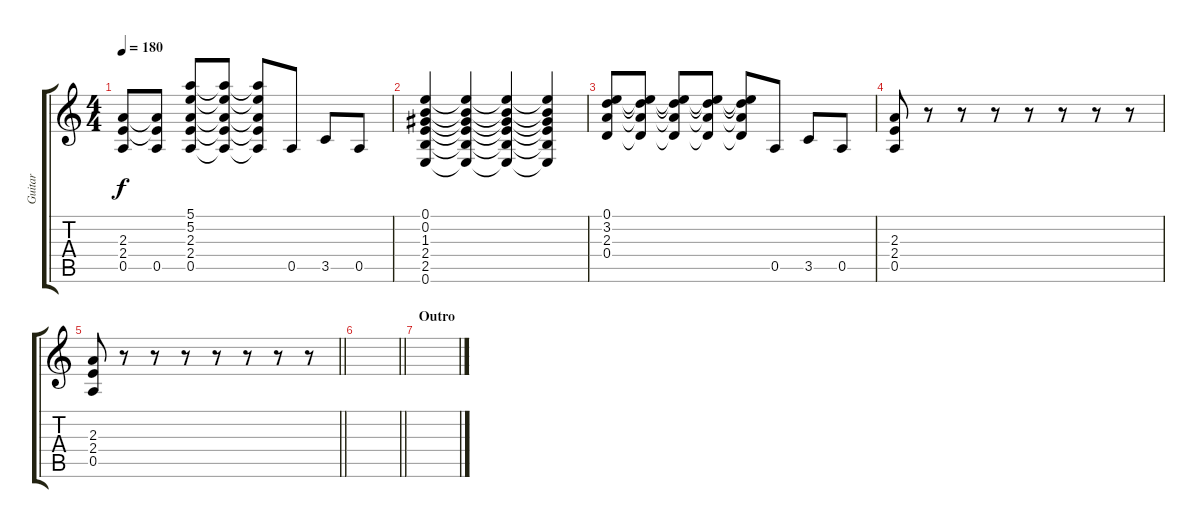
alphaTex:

\track ("Guitar" "Guitar") {instrument overdrivenguitar}
\staff {score tabs}
\tuning (E4 B3 G3 D3 A2 E2) {hide}
\ts (4 4)
\tempo 180
\clef g2
\ks c
(2.3{t} 2.4{t} 0.5{t}).8{dy f} (2.3{t} 2.4{t} 0.5).8 (5.1 5.2 2.3 2.4 0.5).8 (5.1{t} 5.2{t} 2.3{t} 2.4{t} 0.5{t}).8 (5.1{t} 5.2{t} 2.3{t} 2.4{t} 0.5{t}).8 0.5.8 3.5.8 0.5.8 |
(0.1 0.2 1.3 2.4 2.5 0.6).4 (0.1{t} 0.2{t} 1.3{t} 2.4{t} 2.5{t} 0.6{t}).4 (0.1{t} 0.2{t} 1.3{t} 2.4{t} 2.5{t} 0.6{t}).4 (0.1{t} 0.2{t} 1.3{t} 2.4{t} 2.5{t} 0.6{t}).4 |
(0.1 3.2 2.3 0.4).8 (0.1{t} 3.2{t} 2.3{t} 0.4{t}).8 (0.1{t} 3.2{t} 2.3{t} 0.4{t}).8 (0.1{t} 3.2{t} 2.3{t} 0.4{t}).8 (0.1{t} 3.2{t} 2.3{t} 0.4{t}).8 0.5.8 3.5.8 0.5.8 |
(2.3 2.4 0.5).8 r.8 r.8 r.8 r.8 r.8 r.8 r.8 |
\barLineRight lightlight
(2.3 2.4 0.5).8 r.8 r.8 r.8 r.8 r.8 r.8 r.8 |
\barLineRight lightlight
|
\section ("" "Outro")
